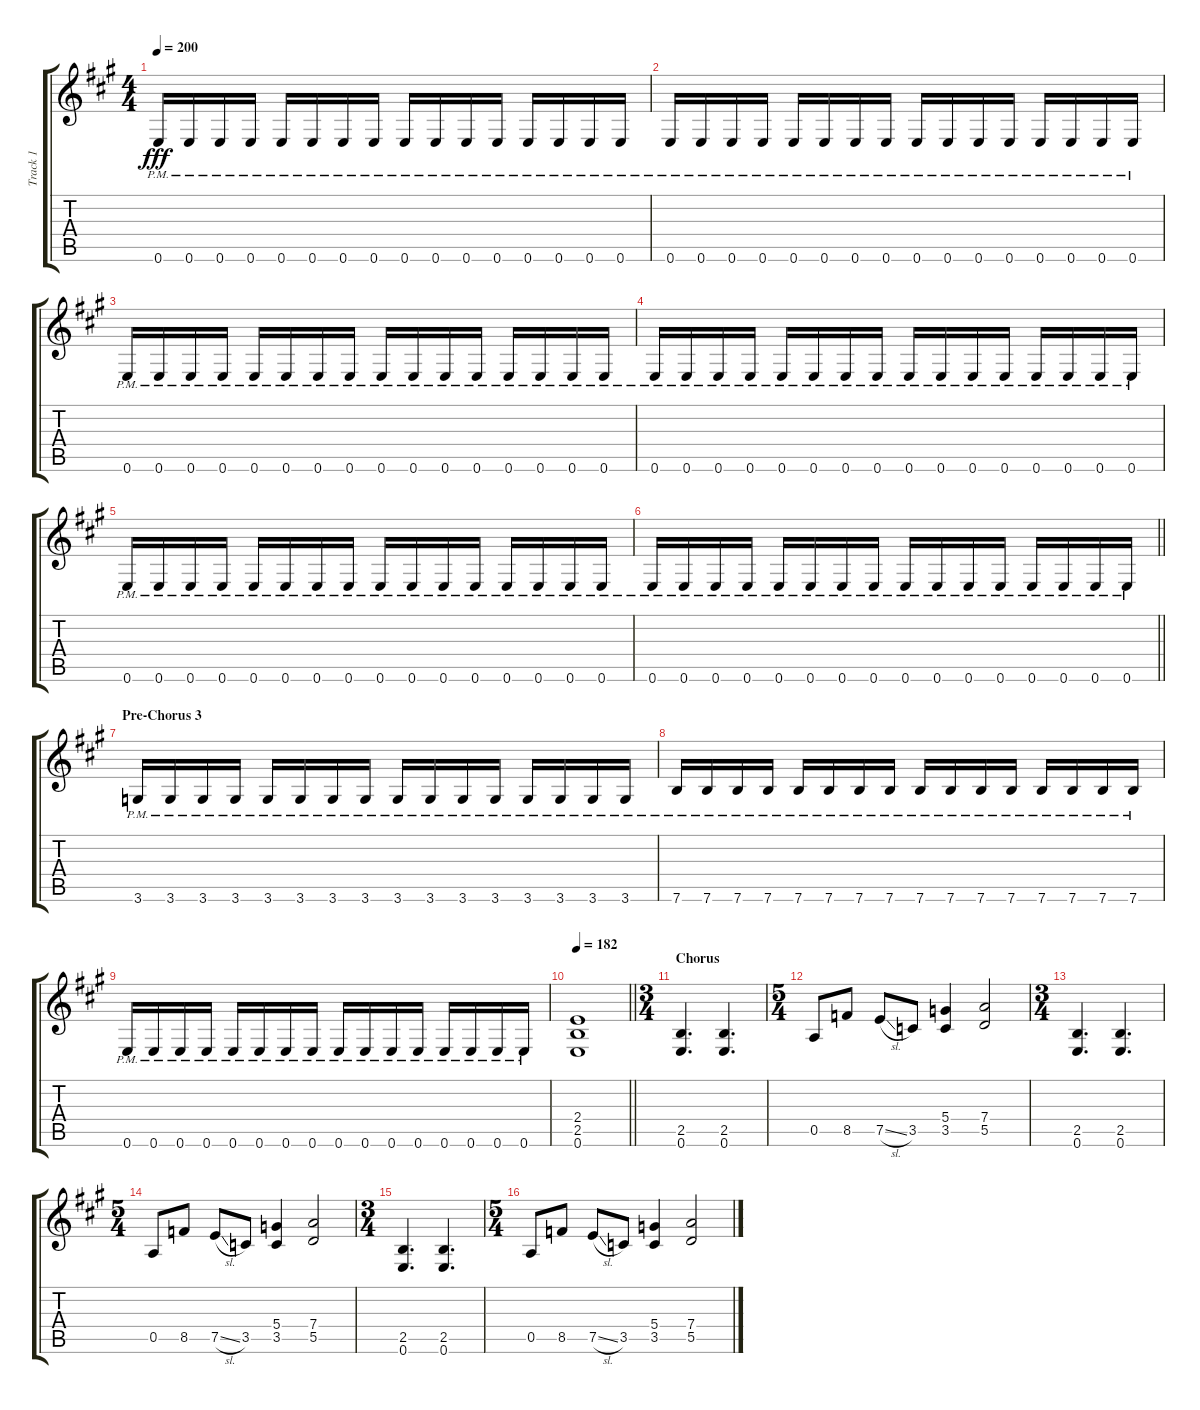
\track ("Track 1" "Track 1") {instrument overdrivenguitar}
\staff {score tabs}
\tuning (E4 B3 G3 D3 A2 E2) {hide}
\ts (4 4)
\tempo 200
\clef g2
\ks a
0.6{pm}.16{dy fff} 0.6{pm}.16 0.6{pm}.16 0.6{pm}.16 0.6{pm}.16 0.6{pm}.16 0.6{pm}.16 0.6{pm}.16 0.6{pm}.16 0.6{pm}.16 0.6{pm}.16 0.6{pm}.16 0.6{pm}.16 0.6{pm}.16 0.6{pm}.16 0.6{pm}.16 |
0.6{pm}.16 0.6{pm}.16 0.6{pm}.16 0.6{pm}.16 0.6{pm}.16 0.6{pm}.16 0.6{pm}.16 0.6{pm}.16 0.6{pm}.16 0.6{pm}.16 0.6{pm}.16 0.6{pm}.16 0.6{pm}.16 0.6{pm}.16 0.6{pm}.16 0.6{pm}.16 |
0.6{pm}.16 0.6{pm}.16 0.6{pm}.16 0.6{pm}.16 0.6{pm}.16 0.6{pm}.16 0.6{pm}.16 0.6{pm}.16 0.6{pm}.16 0.6{pm}.16 0.6{pm}.16 0.6{pm}.16 0.6{pm}.16 0.6{pm}.16 0.6{pm}.16 0.6{pm}.16 |
0.6{pm}.16 0.6{pm}.16 0.6{pm}.16 0.6{pm}.16 0.6{pm}.16 0.6{pm}.16 0.6{pm}.16 0.6{pm}.16 0.6{pm}.16 0.6{pm}.16 0.6{pm}.16 0.6{pm}.16 0.6{pm}.16 0.6{pm}.16 0.6{pm}.16 0.6{pm}.16 |
0.6{pm}.16 0.6{pm}.16 0.6{pm}.16 0.6{pm}.16 0.6{pm}.16 0.6{pm}.16 0.6{pm}.16 0.6{pm}.16 0.6{pm}.16 0.6{pm}.16 0.6{pm}.16 0.6{pm}.16 0.6{pm}.16 0.6{pm}.16 0.6{pm}.16 0.6{pm}.16 |
\barLineRight lightlight
0.6{pm}.16 0.6{pm}.16 0.6{pm}.16 0.6{pm}.16 0.6{pm}.16 0.6{pm}.16 0.6{pm}.16 0.6{pm}.16 0.6{pm}.16 0.6{pm}.16 0.6{pm}.16 0.6{pm}.16 0.6{pm}.16 0.6{pm}.16 0.6{pm}.16 0.6{pm}.16 |
\section ("" "Pre-Chorus 3 ")
3.6{pm}.16 3.6{pm}.16 3.6{pm}.16 3.6{pm}.16 3.6{pm}.16 3.6{pm}.16 3.6{pm}.16 3.6{pm}.16 3.6{pm}.16 3.6{pm}.16 3.6{pm}.16 3.6{pm}.16 3.6{pm}.16 3.6{pm}.16 3.6{pm}.16 3.6{pm}.16 |
7.6{pm}.16 7.6{pm}.16 7.6{pm}.16 7.6{pm}.16 7.6{pm}.16 7.6{pm}.16 7.6{pm}.16 7.6{pm}.16 7.6{pm}.16 7.6{pm}.16 7.6{pm}.16 7.6{pm}.16 7.6{pm}.16 7.6{pm}.16 7.6{pm}.16 7.6{pm}.16 |
0.6{pm}.16 0.6{pm}.16 0.6{pm}.16 0.6{pm}.16 0.6{pm}.16 0.6{pm}.16 0.6{pm}.16 0.6{pm}.16 0.6{pm}.16 0.6{pm}.16 0.6{pm}.16 0.6{pm}.16 0.6{pm}.16 0.6{pm}.16 0.6{pm}.16 0.6{pm}.16 |
\tempo 182
\barLineRight lightlight
(2.4 2.5 0.6).1 |
\ts (3 4)
\section ("" "Chorus ")
(2.5 0.6).4{d} (2.5 0.6).4{d} |
\ts (5 4)
0.5.8 8.5.8 7.5{sl}.8 3.5.8 (5.4 3.5).4 (7.4 5.5).2 |
\ts (3 4)
(2.5 0.6).4{d} (2.5 0.6).4{d} |
\ts (5 4)
0.5.8 8.5.8 7.5{sl}.8 3.5.8 (5.4 3.5).4 (7.4 5.5).2 |
\ts (3 4)
(2.5 0.6).4{d} (2.5 0.6).4{d} |
\ts (5 4)
0.5.8 8.5.8 7.5{sl}.8 3.5.8 (5.4 3.5).4 (7.4 5.5).2
